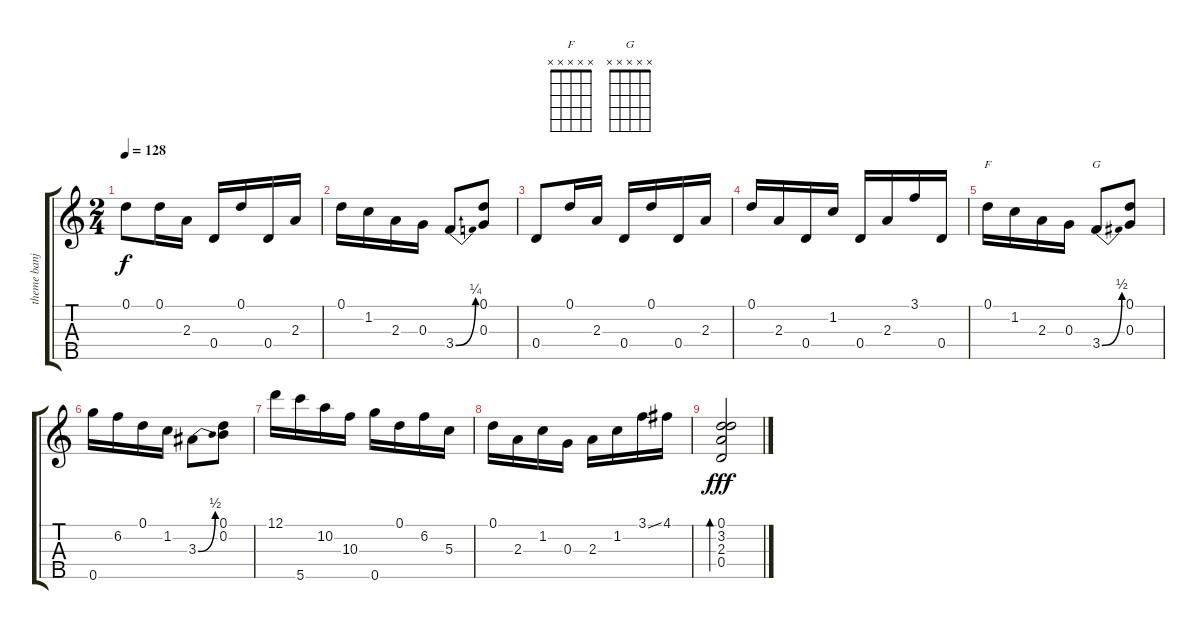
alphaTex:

\track ("theme banjo" "theme banj") {instrument banjo}
\staff {score tabs}
\tuning (D4 B3 G3 D3 G4) {hide}
\displaytranspose 12
\chord ("F" x x x x x)
\chord ("G" x x x x x)
\ts (2 4)
\tempo 128
\clef g2
\ks c
0.1.8{dy f} 0.1.16 2.3.16 0.4.16 0.1.16 0.4.16 2.3.16 |
0.1.16 1.2.16 2.3.16 0.3.16 3.4{be (bend 0 0 60 1)}.8 (0.1 0.3).8 |
0.4.8 0.1.16 2.3.16 0.4.16 0.1.16 0.4.16 2.3.16 |
0.1.16 2.3.16 0.4.16 1.2.16 0.4.16 2.3.16 3.1.16 0.4.16 |
0.1.16{ch "F"} 1.2.16 2.3.16 0.3.16 3.4{be (bend 0 0 60 2)}.8{ch "G"} (0.1 0.3).8 |
0.5.16 6.2.16 0.1.16 1.2.16 3.3{be (bend 0 0 60 2)}.8 (0.1 0.2).8 |
12.1.16 5.5.16 10.2.16 10.3.16 0.5.16 0.1.16 6.2.16 5.3.16 |
0.1.16 2.3.16 1.2.16 0.3.16 2.3.16 1.2.16 3.1{ss}.16 4.1.16 |
(0.1 3.2 2.3 0.4).2{bd 60 dy fff}
